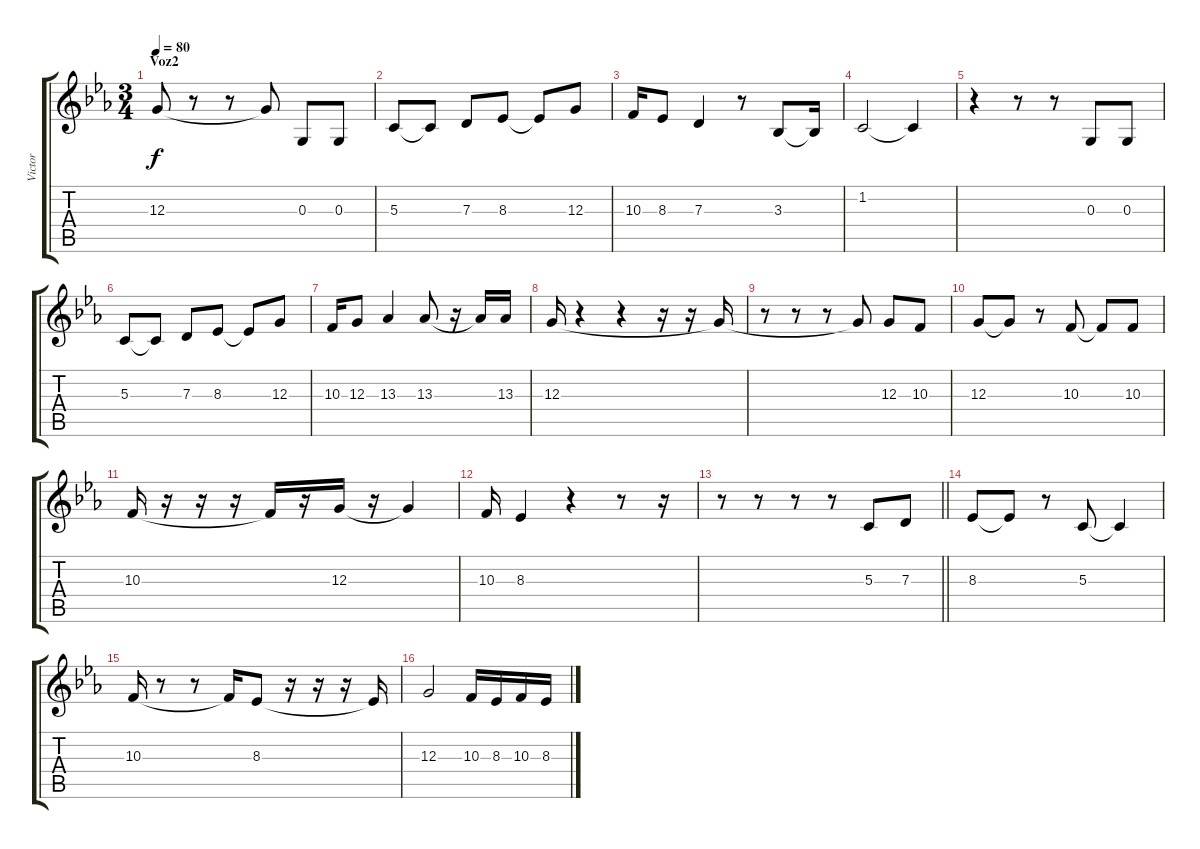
\track ("Victor" "Victor") {instrument lead6voice}
\staff {score tabs}
\tuning (E4 B3 G3 D3 A2 E2) {hide}
\ts (3 4)
\section ("" "Voz2")
\tempo 80
\clef g2
\ks eb
12.3.8{dy f} r.8 r.8 12.3{t}.8 0.3.8 0.3.8 |
5.3.8 5.3{t}.8 7.3.8 8.3.8 8.3{t}.8 12.3.8 |
10.3.16 8.3.8 7.3.4 r.8 3.3.8 3.3{t}.16 |
1.2.2 1.2{t}.4 |
r.4 r.8 r.8 0.3.8 0.3.8 |
5.3.8 5.3{t}.8 7.3.8 8.3.8 8.3{t}.8 12.3.8 |
10.3.16 12.3.8 13.3.4 13.3.8 r.16 13.3{t}.16 13.3.16 |
12.3.16 r.4 r.4 r.16 r.16 12.3{t}.16 |
r.8 r.8 r.8 12.3{t}.8 12.3.8 10.3.8 |
12.3.8 12.3{t}.8 r.8 10.3.8 10.3{t}.8 10.3.8 |
10.3.16 r.16 r.16 r.16 10.3{t}.16 r.16 12.3.16 r.16 12.3{t}.4 |
10.3.16 8.3.4 r.4 r.8 r.16 |
\barLineRight lightlight
r.8 r.8 r.8 r.8 5.3.8 7.3.8 |
\section ("" "")
8.3.8 8.3{t}.8 r.8 5.3.8 5.3{t}.4 |
10.3.16 r.8 r.8 10.3{t}.16 8.3.8 r.16 r.16 r.16 8.3{t}.16 |
12.3.2 10.3.16 8.3.16 10.3.16 8.3.16
